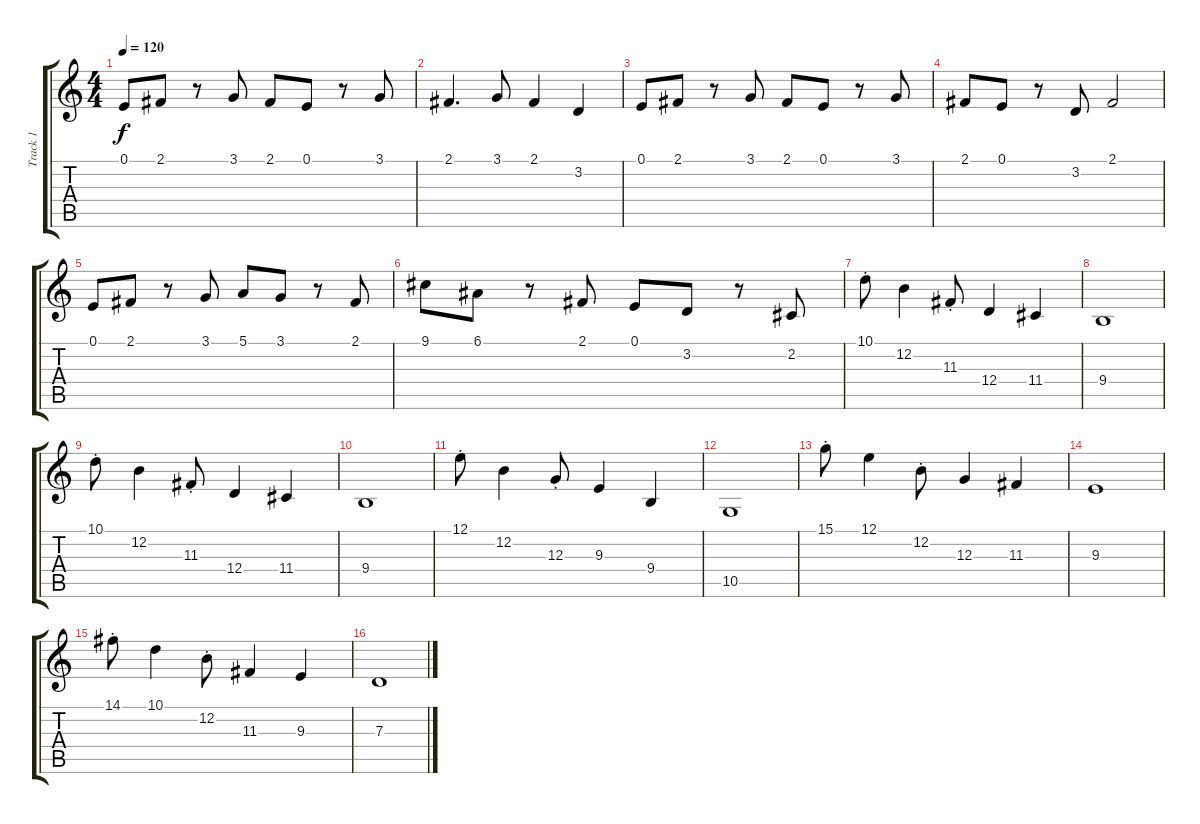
\track ("Track 1" "Track 1") {instrument flute}
\staff {score tabs}
\tuning (E4 B3 G3 D3 A2 E2) {hide}
\ts (4 4)
\tempo 120
\clef g2
\ks c
0.1.8{dy f} 2.1.8 r.8 3.1.8 2.1.8 0.1.8 r.8 3.1.8 |
2.1.4{d} 3.1.8 2.1.4 3.2.4 |
0.1.8 2.1.8 r.8 3.1.8 2.1.8 0.1.8 r.8 3.1.8 |
2.1.8 0.1.8 r.8 3.2.8 2.1.2 |
0.1.8 2.1.8 r.8 3.1.8 5.1.8 3.1.8 r.8 2.1.8 |
9.1.8 6.1.8 r.8 2.1.8 0.1.8 3.2.8 r.8 2.2.8 |
10.1{st}.8 12.2.4 11.3{st}.8 12.4.4 11.4.4 |
9.4.1 |
10.1{st}.8 12.2.4 11.3{st}.8 12.4.4 11.4.4 |
9.4.1 |
12.1{st}.8 12.2.4 12.3{st}.8 9.3.4 9.4.4 |
10.5.1 |
15.1{st}.8 12.1.4 12.2{st}.8 12.3.4 11.3.4 |
9.3.1 |
14.1{st}.8 10.1.4 12.2{st}.8 11.3.4 9.3.4 |
7.3.1
